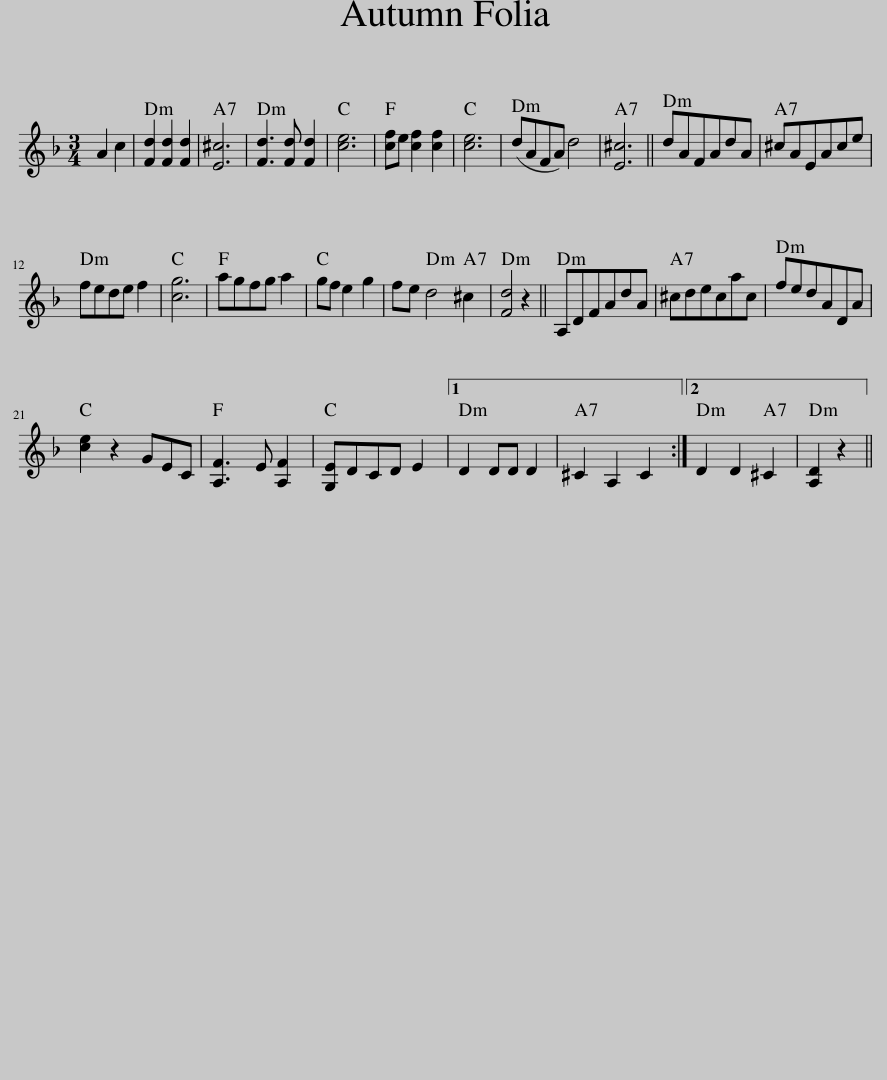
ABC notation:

X:1
L:1/8
M:3/4
I:linebreak $
K:Dmin
V:1 treble
V:1
 A2 c2 | [Fd]2 [Fd]2 [Fd]2 | [E^c]6 | [Fd]3 [Fd] [Fd]2 | [ce]6 | %5
 [cf]e [cf]2 [cf]2 | [ce]6 | (dAFA) d4 | [E^c]6 || dAFAdA | %10
 ^cAEAce |$ fede f2 | [cg]6 | agfg a2 | gf e2 g2 | %15
 fe d4 ^c2 | [Fd]4 z2 || A,DFAdA | ^cdecac | fedADA |$ %20
 [ce]2 z2 GEC | [A,F]3 E [A,F]2 | [G,E]DCD E2 |1 D2 DD D2 | ^C2 A,2 C2 :|2 %25
 D2 D2 ^C2 | [A,D]2 z2 || %27
